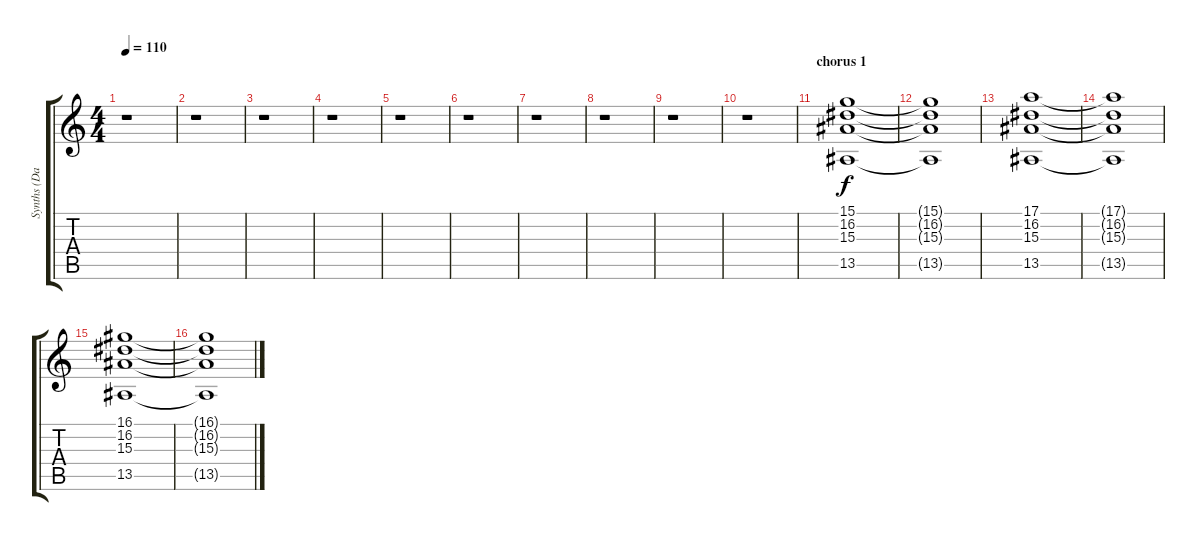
\track ("Synths (Davies)" "Synths (Da") {instrument stringensemble1}
\staff {score tabs}
\tuning (E4 B3 G3 D3 A2 E2) {hide}
\ts (4 4)
\tempo 110
\clef g2
\ks c
r.1{dy f} |
r.1 |
r.1 |
r.1 |
r.1 |
r.1 |
r.1 |
r.1 |
r.1 |
r.1 |
\section ("" "chorus 1")
(15.1 16.2 15.3 13.5).1 |
(15.1{t} 16.2{t} 15.3{t} 13.5{t}).1 |
(17.1 16.2 15.3 13.5).1 |
(17.1{t} 16.2{t} 15.3{t} 13.5{t}).1 |
(16.1 16.2 15.3 13.5).1 |
(16.1{t} 16.2{t} 15.3{t} 13.5{t}).1
